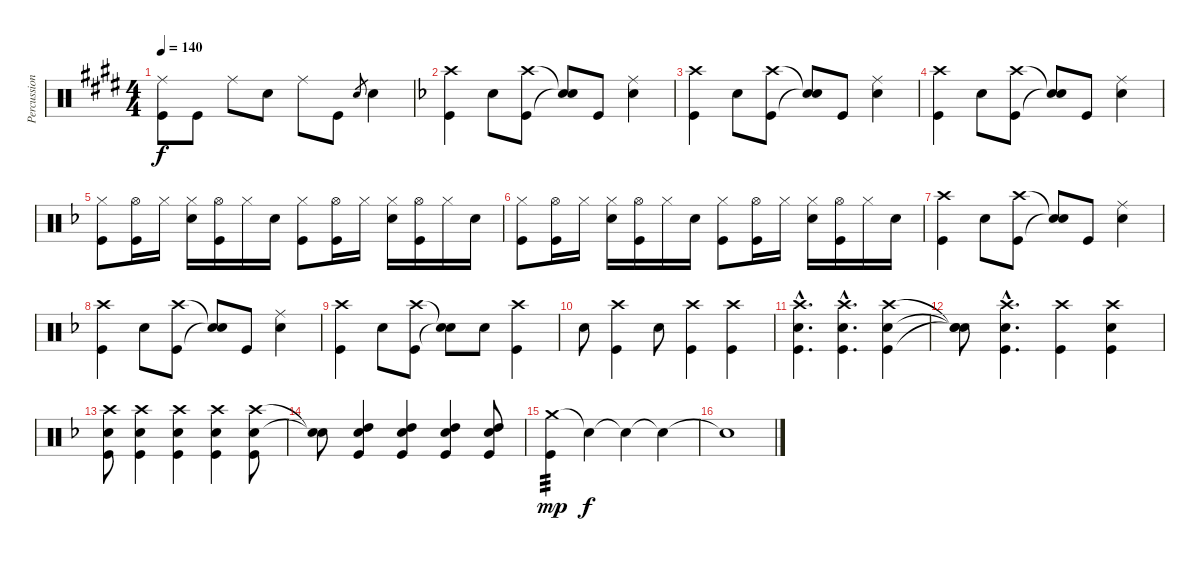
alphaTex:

\track ("Percussion" "Percussion") {instrument percussion}
\staff {score}
\articulation defaults
\ts (4 4)
\tempo 140
\clef neutral
\ks e
("Ride (middle)" "Kick (hit)").8{dy f} "Kick (hit)".8 "Ride (middle)".8 "Snare (hit) 2".8 "Ride (middle)".8 "Kick (hit)".8 "Snare (hit) 2".8{gr} "Snare (hit) 2".4 |
\ks f
("Crash high (hit)" "Kick (hit)").4 "Snare (hit) 2".8 ("Crash high (hit)" "Kick (hit)").8 ("Snare (hit)"{t} "Snare (hit)"{t}).8 "Kick (hit)".8 ("Ride (middle)" "Snare (hit) 2").4 |
("Crash high (hit)" "Kick (hit)").4 "Snare (hit) 2".8 ("Crash high (hit)" "Kick (hit)").8 ("Snare (hit)"{t} "Snare (hit)"{t}).8 "Kick (hit)".8 ("Ride (middle)" "Snare (hit) 2").4 |
("Crash high (hit)" "Kick (hit)").4 "Snare (hit) 2".8 ("Crash high (hit)" "Kick (hit)").8 ("Snare (hit)"{t} "Snare (hit)"{t}).8 "Kick (hit)".8 ("Ride (middle)" "Snare (hit) 2").4 |
("Hi-Hat (closed)" "Kick (hit)").8 ("Hi-Hat (open)" "Kick (hit)").16 "Hi-Hat (closed)".16 ("Hi-Hat (closed)" "Snare (hit) 2").16 ("Hi-Hat (open)" "Kick (hit)").16 "Hi-Hat (closed)".16 "Snare (hit) 2".16 ("Hi-Hat (closed)" "Kick (hit)").8 ("Hi-Hat (open)" "Kick (hit)").16 "Hi-Hat (closed)".16 ("Hi-Hat (closed)" "Snare (hit) 2").16 ("Hi-Hat (open)" "Kick (hit)").16 "Hi-Hat (closed)".16 "Snare (hit) 2".16 |
("Hi-Hat (closed)" "Kick (hit)").8 ("Hi-Hat (open)" "Kick (hit)").16 "Hi-Hat (closed)".16 ("Hi-Hat (closed)" "Snare (hit) 2").16 ("Hi-Hat (open)" "Kick (hit)").16 "Hi-Hat (closed)".16 "Snare (hit) 2".16 ("Hi-Hat (closed)" "Kick (hit)").8 ("Hi-Hat (open)" "Kick (hit)").16 "Hi-Hat (closed)".16 ("Hi-Hat (closed)" "Snare (hit) 2").16 ("Hi-Hat (open)" "Kick (hit)").16 "Hi-Hat (closed)".16 "Snare (hit) 2".16 |
("Crash high (hit)" "Kick (hit)").4 "Snare (hit) 2".8 ("Crash high (hit)" "Kick (hit)").8 ("Snare (hit)"{t} "Snare (hit)"{t}).8 "Kick (hit)".8 ("Ride (middle)" "Snare (hit) 2").4 |
("Crash high (hit)" "Kick (hit)").4 "Snare (hit) 2".8 ("Crash high (hit)" "Kick (hit)").8 ("Snare (hit)"{t} "Snare (hit)"{t}).8 "Kick (hit)".8 ("Ride (middle)" "Snare (hit) 2").4 |
("Crash high (hit)" "Kick (hit)").4 "Snare (hit) 2".8 ("Crash high (hit)" "Kick (hit)").8 ("Snare (hit)"{t} "Snare (hit)"{t}).8 "Snare (hit) 2".8 ("Crash high (hit)" "Kick (hit)").4 |
"Snare (hit) 2".8 ("Crash high (hit)" "Kick (hit)").4 "Snare (hit) 2".8 ("Crash high (hit)" "Kick (hit)").4 ("Crash high (hit)" "Kick (hit)").4 |
("Crash high (hit)"{hac} "Snare (hit) 2"{hac} "Kick (hit)"{hac}).4{d} ("Crash high (hit)"{hac} "Snare (hit) 2"{hac} "Kick (hit)"{hac}).4{d} ("Crash high (hit)" "Snare (hit) 2" "Kick (hit)").4 |
("Snare (hit)"{t} "Snare (hit)"{t} "Snare (hit)"{t}).8 ("Crash high (hit)"{hac} "Snare (hit) 2"{hac} "Kick (hit)"{hac}).4{d} ("Crash high (hit)" "Kick (hit)").4 ("Crash high (hit)" "Snare (hit) 2" "Kick (hit)").4 |
("Crash high (hit)" "Snare (hit) 2" "Kick (hit)").8 ("Crash high (hit)" "Snare (hit) 2" "Kick (hit)").4 ("Crash high (hit)" "Snare (hit) 2" "Kick (hit)").4 ("Crash high (hit)" "Snare (hit) 2" "Kick (hit)").4 ("Crash high (hit)" "Snare (hit) 2" "Kick (hit)").8 |
("Snare (hit)"{t} "Snare (hit)"{t}).8 ("High Tom (hit)" "Snare (hit) 2" "Kick (hit)").4 ("High Tom (hit)" "Snare (hit) 2" "Kick (hit)").4 ("High Tom (hit)" "Snare (hit) 2" "Kick (hit)").4 ("High Tom (hit)" "Snare (hit) 2" "Kick (hit)").8 |
("Crash medium (hit)" "Kick (hit)").4{tp 3 dy mp} "Snare (hit)"{t}.4{dy f} "Snare (hit)"{t}.4 "Snare (hit)"{t}.4 |
"Snare (hit)"{t}.1
